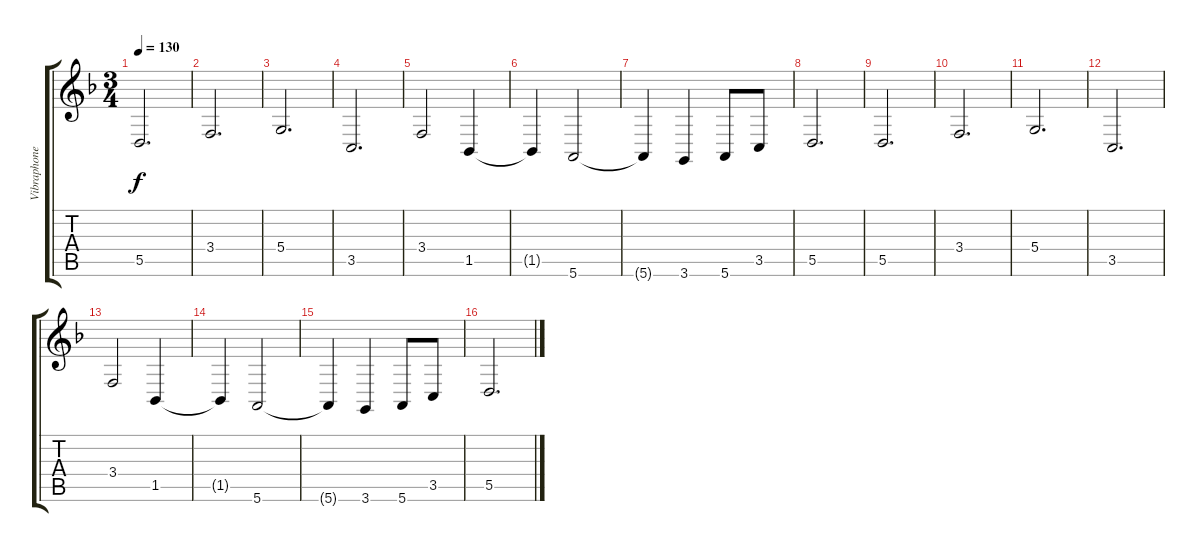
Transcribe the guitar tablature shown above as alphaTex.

\track ("Vibraphone" "Vibraphone") {instrument vibraphone}
\staff {score tabs}
\tuning (E4 B3 G3 D3 A2 E2) {hide}
\ts (3 4)
\tempo 130
\clef g2
\ks dminor
5.5.2{d dy f} |
3.4.2{d} |
5.4.2{d} |
3.5.2{d} |
3.4.2 1.5.4 |
1.5{t}.4 5.6.2 |
5.6{t}.4 3.6.4 5.6.8 3.5.8 |
5.5.2{d} |
5.5.2{d} |
3.4.2{d} |
5.4.2{d} |
3.5.2{d} |
3.4.2 1.5.4 |
1.5{t}.4 5.6.2 |
5.6{t}.4 3.6.4 5.6.8 3.5.8 |
5.5.2{d}
